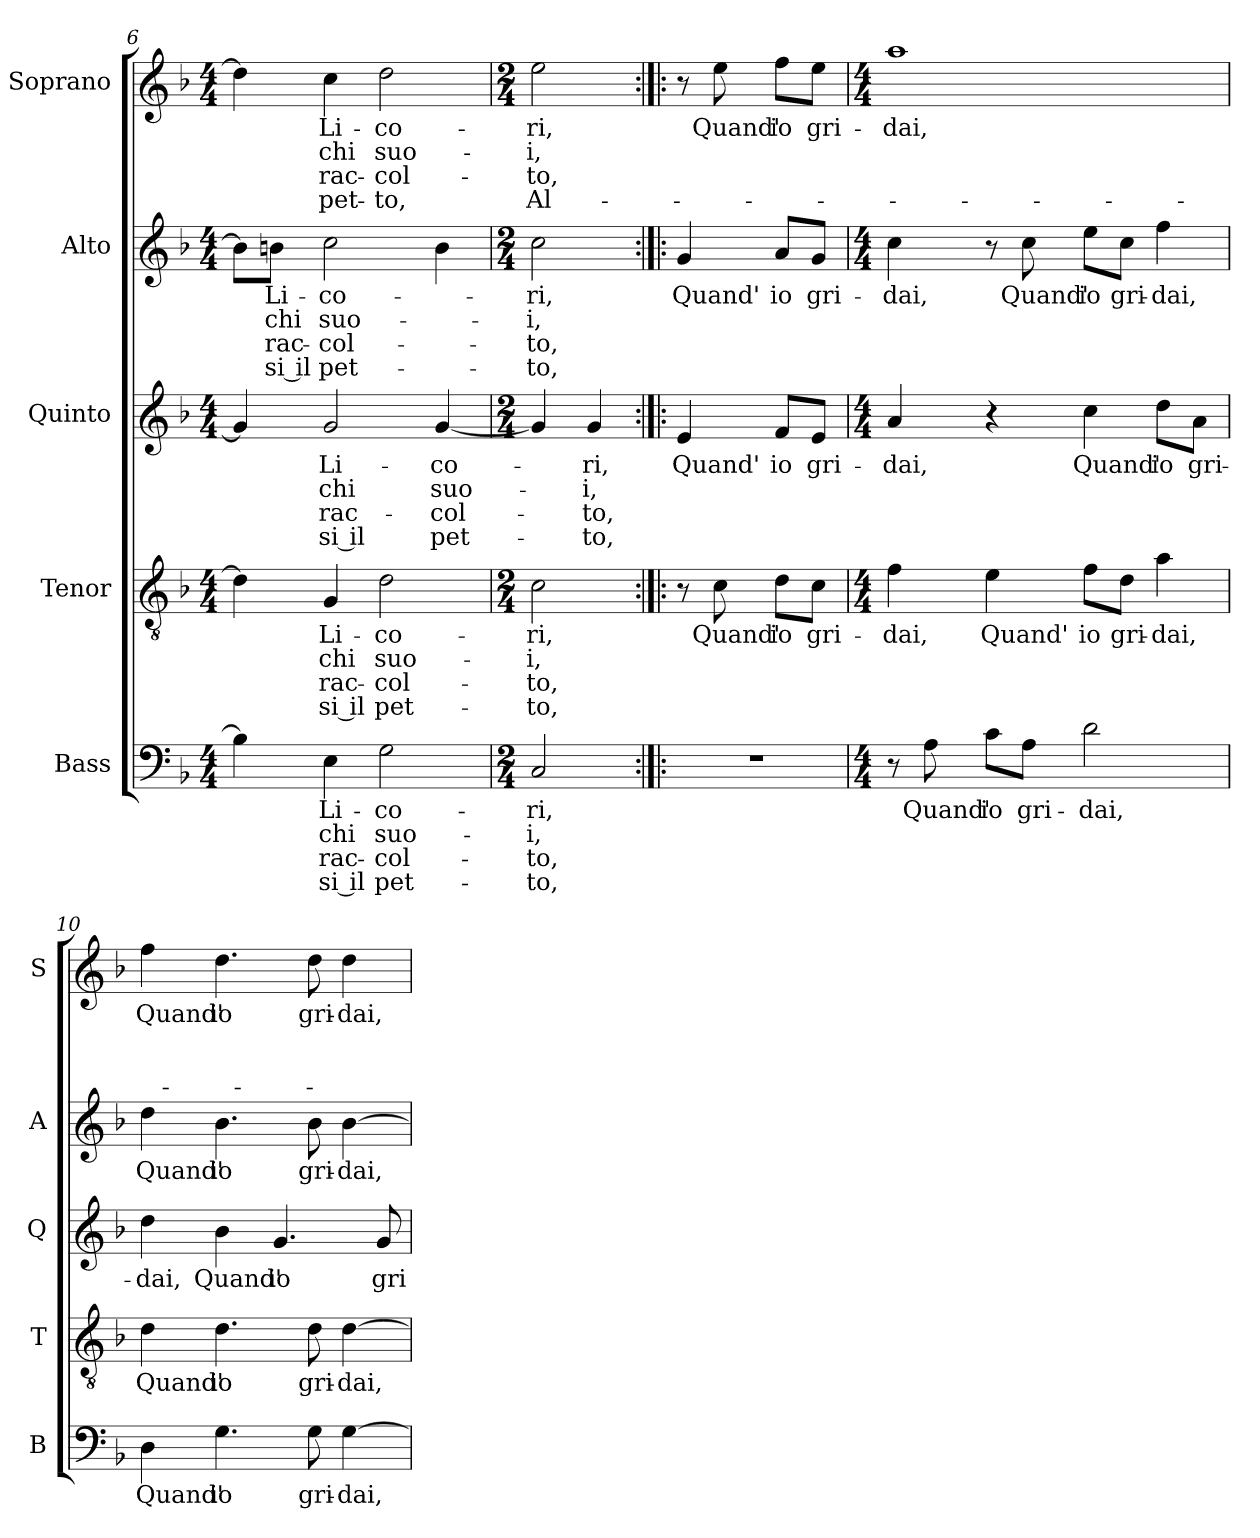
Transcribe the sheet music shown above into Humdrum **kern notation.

**kern	**text	**text	**text	**text	**kern	**text	**text	**text	**text	**kern	**text	**text	**text	**text	**kern	**text	**text	**text	**text	**kern	**text	**text	**text	**text
*part5	*part5	*part5	*part5	*part5	*part4	*part4	*part4	*part4	*part4	*part3	*part3	*part3	*part3	*part3	*part2	*part2	*part2	*part2	*part2	*part1	*part1	*part1	*part1	*part1
*staff5	*staff5	*staff5	*staff5	*staff5	*staff4	*staff4	*staff4	*staff4	*staff4	*staff3	*staff3	*staff3	*staff3	*staff3	*staff2	*staff2	*staff2	*staff2	*staff2	*staff1	*staff1	*staff1	*staff1	*staff1
*I"Bass	*	*	*	*	*I"Tenor	*	*	*	*	*I"Quinto	*	*	*	*	*I"Alto	*	*	*	*	*I"Soprano	*	*	*	*
*I'B	*	*	*	*	*I'T	*	*	*	*	*I'Q	*	*	*	*	*I'A	*	*	*	*	*I'S	*	*	*	*
!!LO:PB:g=z
*clefF4	*	*	*	*	*clefGv2	*	*	*	*	*clefG2	*	*	*	*	*clefG2	*	*	*	*	*clefG2	*	*	*	*
*k[b-]	*	*	*	*	*k[b-]	*	*	*	*	*k[b-]	*	*	*	*	*k[b-]	*	*	*	*	*k[b-]	*	*	*	*
*F:	*	*	*	*	*F:	*	*	*	*	*F:	*	*	*	*	*F:	*	*	*	*	*F:	*	*	*	*
*M4/4	*	*	*	*	*M4/4	*	*	*	*	*M4/4	*	*	*	*	*M4/4	*	*	*	*	*M4/4	*	*	*	*
=6	=6	=6	=6	=6	=6	=6	=6	=6	=6	=6	=6	=6	=6	=6	=6	=6	=6	=6	=6	=6	=6	=6	=6	=6
4Bn\]	.	.	.	.	4d\]	.	.	.	.	4g/]	.	.	.	.	8b\L]	.	.	.	.	4dd\]	.	.	.	.
!	!	!	!	!	!	!	!	!	!	!	!	!	!	!	!	!LO:LY:b	!LO:LY:b	!LO:LY:b	!LO:LY:b	!	!	!	!	!
.	.	.	.	.	.	.	.	.	.	.	.	.	.	.	8bn\J	Li-	-chi	rac-	-si il	.	.	.	.	.
!	!LO:LY:b	!LO:LY:b	!LO:LY:b	!LO:LY:b	!	!LO:LY:b	!LO:LY:b	!LO:LY:b	!LO:LY:b	!	!LO:LY:b	!LO:LY:b	!LO:LY:b	!LO:LY:b	!	!LO:LY:b	!LO:LY:b	!LO:LY:b	!LO:LY:b	!	!LO:LY:b	!LO:LY:b	!LO:LY:b	!LO:LY:b
4E\	Li-	-chi	rac-	-si il	4G/	Li-	-chi	rac-	-si il	2g/	Li-	-chi	rac-	-si il	2cc\	-co-	suo-	-col-	pet-	4cc\	Li-	-chi	rac-	-pet-
!	!LO:LY:b	!LO:LY:b	!LO:LY:b	!LO:LY:b	!	!LO:LY:b	!LO:LY:b	!LO:LY:b	!LO:LY:b	!	!	!	!	!	!	!	!	!	!	!	!LO:LY:b	!LO:LY:b	!LO:LY:b	!LO:LY:b
2G\	-co-	suo-	-col-	pet-	2d\	-co-	suo-	-col-	pet-	.	.	.	.	.	.	.	.	.	.	2dd\	-co-	suo-	-col-	-to,
!	!	!	!	!	!	!	!	!	!	!	!LO:LY:b	!LO:LY:b	!LO:LY:b	!LO:LY:b	!	!	!	!	!	!	!	!	!	!
.	.	.	.	.	.	.	.	.	.	[4g/	-co-	suo-	-col-	pet-	4b\	.	.	.	.	.	.	.	.	.
=7	=7	=7	=7	=7	=7	=7	=7	=7	=7	=7	=7	=7	=7	=7	=7	=7	=7	=7	=7	=7	=7	=7	=7	=7
*M2/4	*	*	*	*	*M2/4	*	*	*	*	*M2/4	*	*	*	*	*M2/4	*	*	*	*	*M2/4	*	*	*	*
!	!LO:LY:b	!LO:LY:b	!LO:LY:b	!LO:LY:b	!	!LO:LY:b	!LO:LY:b	!LO:LY:b	!LO:LY:b	!	!	!	!	!	!	!LO:LY:b	!LO:LY:b	!LO:LY:b	!LO:LY:b	!	!LO:LY:b	!LO:LY:b	!LO:LY:b	!LO:LY:b
2C/	-ri,	-i,	-to,	-to,	2c\	-ri,	-i,	-to,	-to,	4g/]	.	.	.	.	2cc\	-ri,	-i,	-to,	-to,	2ee\	-ri,	-i,	-to,	Al-
!	!	!	!	!	!	!	!	!	!	!	!LO:LY:b	!LO:LY:b	!LO:LY:b	!LO:LY:b	!	!	!	!	!	!	!	!	!	!
.	.	.	.	.	.	.	.	.	.	4g/	-ri,	-i,	-to,	-to,	.	.	.	.	.	.	.	.	.	.
=8:|!|:	=8:|!|:	=8:|!|:	=8:|!|:	=8:|!|:	=8:|!|:	=8:|!|:	=8:|!|:	=8:|!|:	=8:|!|:	=8:|!|:	=8:|!|:	=8:|!|:	=8:|!|:	=8:|!|:	=8:|!|:	=8:|!|:	=8:|!|:	=8:|!|:	=8:|!|:	=8:|!|:	=8:|!|:	=8:|!|:	=8:|!|:	=8:|!|:
!	!	!	!	!	!	!	!	!	!	!	!LO:LY:b	!	!	!	!	!LO:LY:b	!	!	!	!	!	!	!	!
2r	.	.	.	.	8r	.	.	.	.	4e/	Quand'	.	.	.	4g/	Quand'	.	.	.	8r	.	.	.	.
!	!	!	!	!	!	!LO:LY:b	!	!	!	!	!	!	!	!	!	!	!	!	!	!	!LO:LY:b	!	!	!
.	.	.	.	.	8c\	Quand'	.	.	.	.	.	.	.	.	.	.	.	.	.	8ee\	Quand'	.	.	.
!	!	!	!	!	!	!LO:LY:b	!	!	!	!	!LO:LY:b	!	!	!	!	!LO:LY:b	!	!	!	!	!LO:LY:b	!	!	!
.	.	.	.	.	8d\L	io	.	.	.	8f/L	io	.	.	.	8a/L	io	.	.	.	8ff\L	io	.	.	.
!	!	!	!	!	!	!LO:LY:b	!	!	!	!	!LO:LY:b	!	!	!	!	!LO:LY:b	!	!	!	!	!LO:LY:b	!	!	!
.	.	.	.	.	8c\J	gri-	.	.	.	8e/J	gri-	.	.	.	8g/J	gri-	.	.	.	8ee\J	gri-	.	.	.
=9	=9	=9	=9	=9	=9	=9	=9	=9	=9	=9	=9	=9	=9	=9	=9	=9	=9	=9	=9	=9	=9	=9	=9	=9
*M4/4	*	*	*	*	*M4/4	*	*	*	*	*M4/4	*	*	*	*	*M4/4	*	*	*	*	*M4/4	*	*	*	*
!	!	!	!	!	!	!LO:LY:b	!	!	!	!	!LO:LY:b	!	!	!	!	!LO:LY:b	!	!	!	!	!LO:LY:b	!	!	!
8r	.	.	.	.	4f\	-dai,	.	.	.	4a/	-dai,	.	.	.	4cc\	-dai,	.	.	.	1aa	-dai,	.	.	.
!	!LO:LY:b	!	!	!	!	!	!	!	!	!	!	!	!	!	!	!	!	!	!	!	!	!	!	!
8A\	Quand'	.	.	.	.	.	.	.	.	.	.	.	.	.	.	.	.	.	.	.	.	.	.	.
!	!LO:LY:b	!	!	!	!	!LO:LY:b	!	!	!	!	!	!	!	!	!	!	!	!	!	!	!	!	!	!
8c\L	io	.	.	.	4e\	Quand'	.	.	.	4r	.	.	.	.	8r	.	.	.	.	.	.	.	.	.
!	!LO:LY:b	!	!	!	!	!	!	!	!	!	!	!	!	!	!	!LO:LY:b	!	!	!	!	!	!	!	!
8A\J	gri-	.	.	.	.	.	.	.	.	.	.	.	.	.	8cc\	Quand'	.	.	.	.	.	.	.	.
!	!LO:LY:b	!	!	!	!	!LO:LY:b	!	!	!	!	!LO:LY:b	!	!	!	!	!LO:LY:b	!	!	!	!	!	!	!	!
2d\	-dai,	.	.	.	8f\L	io	.	.	.	4cc\	Quand'	.	.	.	8ee\L	io	.	.	.	.	.	.	.	.
!	!	!	!	!	!	!LO:LY:b	!	!	!	!	!	!	!	!	!	!LO:LY:b	!	!	!	!	!	!	!	!
.	.	.	.	.	8d\J	gri-	.	.	.	.	.	.	.	.	8cc\J	gri-	.	.	.	.	.	.	.	.
!	!	!	!	!	!	!LO:LY:b	!	!	!	!	!LO:LY:b	!	!	!	!	!LO:LY:b	!	!	!	!	!	!	!	!
.	.	.	.	.	4a\	-dai,	.	.	.	8dd\L	io	.	.	.	4ff\	-dai,	.	.	.	.	.	.	.	.
!	!	!	!	!	!	!	!	!	!	!	!LO:LY:b	!	!	!	!	!	!	!	!	!	!	!	!	!
.	.	.	.	.	.	.	.	.	.	8a\J	gri-	.	.	.	.	.	.	.	.	.	.	.	.	.
=10	=10	=10	=10	=10	=10	=10	=10	=10	=10	=10	=10	=10	=10	=10	=10	=10	=10	=10	=10	=10	=10	=10	=10	=10
!	!LO:LY:b	!	!	!	!	!LO:LY:b	!	!	!	!	!LO:LY:b	!	!	!	!	!LO:LY:b	!	!	!	!	!LO:LY:b	!	!	!
4D\	Quand'	.	.	.	4d\	Quand'	.	.	.	4dd\	-dai,	.	.	.	4dd\	Quand'	.	.	.	4ff\	Quand'	.	.	.
!	!LO:LY:b	!	!	!	!	!LO:LY:b	!	!	!	!	!LO:LY:b	!	!	!	!	!LO:LY:b	!	!	!	!	!LO:LY:b	!	!	!
4.G\	io	.	.	.	4.d\	io	.	.	.	4b-\	Quand'	.	.	.	4.b-\	io	.	.	.	4.dd\	io	.	.	.
!	!	!	!	!	!	!	!	!	!	!	!LO:LY:b	!	!	!	!	!	!	!	!	!	!	!	!	!
.	.	.	.	.	.	.	.	.	.	4.g/	io	.	.	.	.	.	.	.	.	.	.	.	.	.
!	!LO:LY:b	!	!	!	!	!LO:LY:b	!	!	!	!	!	!	!	!	!	!LO:LY:b	!	!	!	!	!LO:LY:b	!	!	!
8G\	gri-	.	.	.	8d\	gri-	.	.	.	.	.	.	.	.	8b-\	gri-	.	.	.	8dd\	gri-	.	.	.
!	!LO:LY:b	!	!	!	!	!LO:LY:b	!	!	!	!	!	!	!	!	!	!LO:LY:b	!	!	!	!	!LO:LY:b	!	!	!
[4G\	-dai,	.	.	.	[4d\	-dai,	.	.	.	.	.	.	.	.	[4b-\	-dai,	.	.	.	4dd\	-dai,	.	.	.
!	!	!	!	!	!	!	!	!	!	!	!LO:LY:b	!	!	!	!	!	!	!	!	!	!	!	!	!
.	.	.	.	.	.	.	.	.	.	8g/	gri-	.	.	.	.	.	.	.	.	.	.	.	.	.
=	=	=	=	=	=	=	=	=	=	=	=	=	=	=	=	=	=	=	=	=	=	=	=	=
*-	*-	*-	*-	*-	*-	*-	*-	*-	*-	*-	*-	*-	*-	*-	*-	*-	*-	*-	*-	*-	*-	*-	*-	*-
